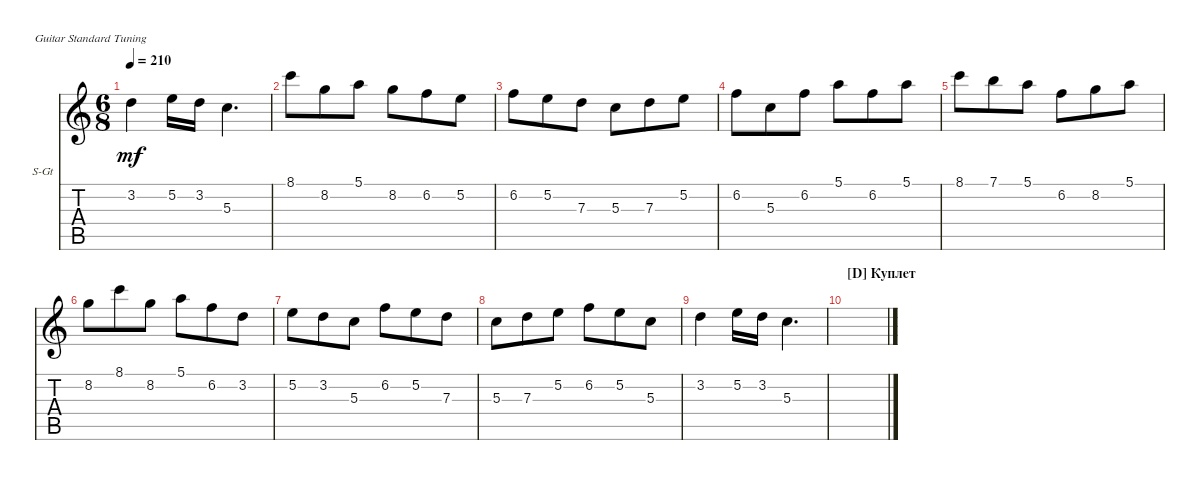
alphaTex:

\defaultSystemsLayout 4
\bracketExtendMode nobrackets
\firstSystemTrackNameOrientation horizontal
\otherSystemsTrackNameOrientation horizontal
\track ("Соло Гитара" "S-Gt") {instrument acousticguitarsteel}
\staff {score tabs}
\tuning (E4 B3 G3 D3 A2 E2)
\ts (6 8)
\tempo 210
\clef g2
\ks c
3.2.4{dy mf} 5.2.16 3.2.16 5.3.4{d} |
8.1.8 8.2.8 5.1.8 8.2.8 6.2.8 5.2.8 |
6.2.8 5.2.8 7.3.8 5.3.8 7.3.8 5.2.8 |
6.2.8 5.3.8 6.2.8 5.1.8 6.2.8 5.1.8 |
8.1.8 7.1.8 5.1.8 6.2.8 8.2.8 5.1.8 |
8.2.8 8.1.8 8.2.8 5.1.8 6.2.8 3.2.8 |
5.2.8 3.2.8 5.3.8 6.2.8 5.2.8 7.3.8 |
5.3.8 7.3.8 5.2.8 6.2.8 5.2.8 5.3.8 |
3.2.4 5.2.16 3.2.16 5.3.4{d} |
\section ("D" "Куплет")
